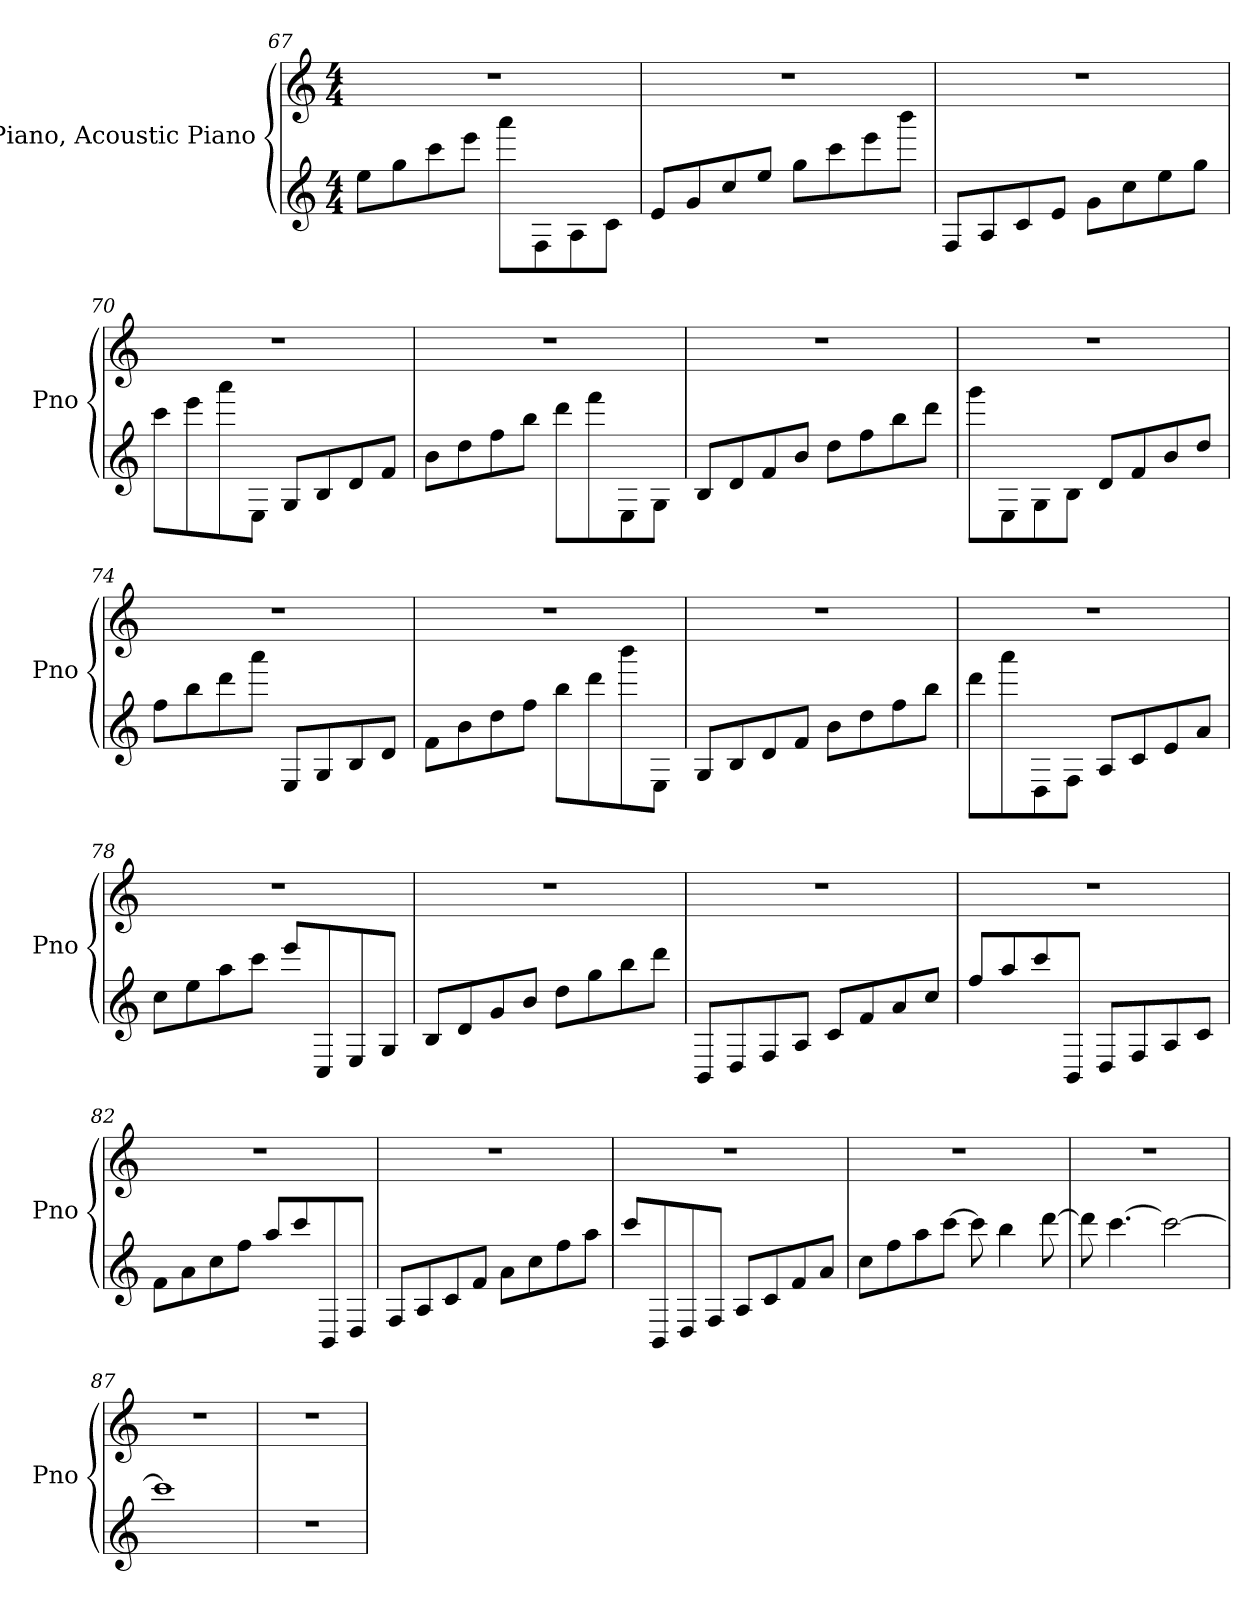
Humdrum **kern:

**kern	**kern
*part1	*part1
*staff2	*staff1
*I"Piano, Acoustic Piano	*
*I'Pno	*
!!LO:LB:g=z
*clefG2	*clefG2
*k[]	*k[]
*M4/4	*M4/4
=67	=67
8ee\L	1r
8gg\	.
8ccc\	.
8eee\J	.
8aaa\L	.
8F\	.
8A\	.
8c\J	.
=68	=68
8e/L	1r
8g/	.
8cc/	.
8ee/J	.
8gg\L	.
8ccc\	.
8eee\	.
8bbb\J	.
=69	=69
8F/L	1r
8A/	.
8c/	.
8e/J	.
8g\L	.
8cc\	.
8ee\	.
8gg\J	.
=70	=70
8ccc\L	1r
8eee\	.
8aaa\	.
8E\J	.
8G/L	.
8B/	.
8d/	.
8f/J	.
!!LO:LB:g=z
=71	=71
8b\L	1r
8dd\	.
8ff\	.
8bb\J	.
8ddd\L	.
8fff\	.
8E\	.
8G\J	.
=72	=72
8B/L	1r
8d/	.
8f/	.
8b/J	.
8dd\L	.
8ff\	.
8bb\	.
8ddd\J	.
=73	=73
8ggg\L	1r
8E\	.
8G\	.
8B\J	.
8d/L	.
8f/	.
8b/	.
8dd/J	.
=74	=74
8ff\L	1r
8bb\	.
8ddd\	.
8aaa\J	.
8E/L	.
8G/	.
8B/	.
8d/J	.
!!LO:PB:g=z
=75	=75
8f\L	1r
8b\	.
8dd\	.
8ff\J	.
8bb\L	.
8ddd\	.
8bbb\	.
8E\J	.
=76	=76
8G/L	1r
8B/	.
8d/	.
8f/J	.
8b\L	.
8dd\	.
8ff\	.
8bb\J	.
=77	=77
8ddd\L	1r
8aaa\	.
8D\	.
8F\J	.
8A/L	.
8c/	.
8e/	.
8a/J	.
=78	=78
8cc\L	1r
8ee\	.
8aa\	.
8ccc\J	.
8eee/L	.
8C/	.
8E/	.
8G/J	.
!!LO:LB:g=z
=79	=79
8B/L	1r
8d/	.
8g/	.
8b/J	.
8dd\L	.
8gg\	.
8bb\	.
8ddd\J	.
=80	=80
8BB/L	1r
8D/	.
8F/	.
8A/J	.
8c/L	.
8f/	.
8a/	.
8cc/J	.
=81	=81
8ff/L	1r
8aa/	.
8ccc/	.
8BB/J	.
8D/L	.
8F/	.
8A/	.
8c/J	.
=82	=82
8f\L	1r
8a\	.
8cc\	.
8ff\J	.
8aa/L	.
8ccc/	.
8BB/	.
8D/J	.
!!LO:LB:g=z
=83	=83
8F/L	1r
8A/	.
8c/	.
8f/J	.
8a\L	.
8cc\	.
8ff\	.
8aa\J	.
=84	=84
8ccc/L	1r
8BB/	.
8D/	.
8F/J	.
8A/L	.
8c/	.
8f/	.
8a/J	.
=85	=85
8cc\L	1r
8ff\	.
8aa\	.
[8ccc\J	.
8ccc\]	.
4bb\	.
[8ddd\	.
=86	=86
8ddd\]	1r
[4.ccc\	.
2ccc\_	.
=87	=87
1ccc]	1r
=88	=88
1r	1r
=	=
*-	*-
